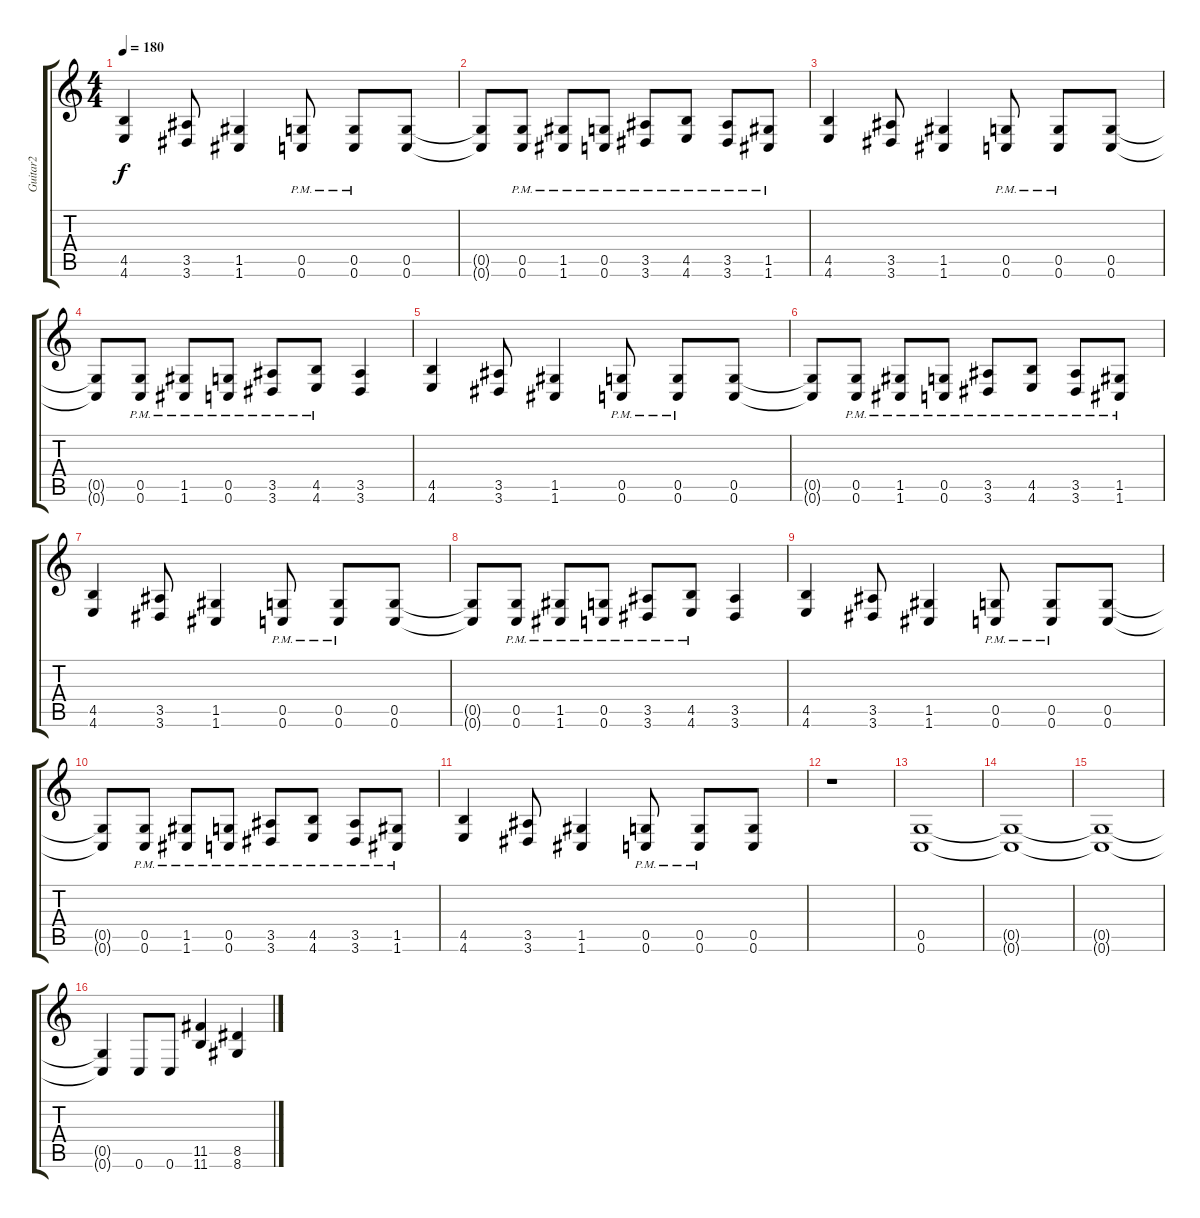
\track ("Guitar2" "Guitar2") {instrument distortionguitar}
\staff {score tabs}
\tuning (D4 A3 F3 C3 G2 C2) {hide}
\ts (4 4)
\tempo 180
\clef g2
\ks c
(4.5 4.6).4{dy f} (3.5 3.6).8 (1.5 1.6).4 (0.5{pm} 0.6{pm}).8 (0.5{pm} 0.6{pm}).8 (0.5 0.6).8 |
(0.5{t} 0.6{t}).8 (0.5{pm} 0.6{pm}).8 (1.5{pm} 1.6{pm}).8 (0.5{pm} 0.6{pm}).8 (3.5{pm} 3.6{pm}).8 (4.5{pm} 4.6{pm}).8 (3.5{pm} 3.6{pm}).8 (1.5{pm} 1.6{pm}).8 |
(4.5 4.6).4 (3.5 3.6).8 (1.5 1.6).4 (0.5{pm} 0.6{pm}).8 (0.5{pm} 0.6{pm}).8 (0.5 0.6).8 |
(0.5{t} 0.6{t}).8 (0.5{pm} 0.6{pm}).8 (1.5{pm} 1.6{pm}).8 (0.5{pm} 0.6{pm}).8 (3.5{pm} 3.6{pm}).8 (4.5{pm} 4.6{pm}).8 (3.5 3.6).4 |
(4.5 4.6).4 (3.5 3.6).8 (1.5 1.6).4 (0.5{pm} 0.6{pm}).8 (0.5{pm} 0.6{pm}).8 (0.5 0.6).8 |
(0.5{t} 0.6{t}).8 (0.5{pm} 0.6{pm}).8 (1.5{pm} 1.6{pm}).8 (0.5{pm} 0.6{pm}).8 (3.5{pm} 3.6{pm}).8 (4.5{pm} 4.6{pm}).8 (3.5{pm} 3.6{pm}).8 (1.5{pm} 1.6{pm}).8 |
(4.5 4.6).4 (3.5 3.6).8 (1.5 1.6).4 (0.5{pm} 0.6{pm}).8 (0.5{pm} 0.6{pm}).8 (0.5 0.6).8 |
(0.5{t} 0.6{t}).8 (0.5{pm} 0.6{pm}).8 (1.5{pm} 1.6{pm}).8 (0.5{pm} 0.6{pm}).8 (3.5{pm} 3.6{pm}).8 (4.5{pm} 4.6{pm}).8 (3.5 3.6).4 |
(4.5 4.6).4 (3.5 3.6).8 (1.5 1.6).4 (0.5{pm} 0.6{pm}).8 (0.5{pm} 0.6{pm}).8 (0.5 0.6).8 |
(0.5{t} 0.6{t}).8 (0.5{pm} 0.6{pm}).8 (1.5{pm} 1.6{pm}).8 (0.5{pm} 0.6{pm}).8 (3.5{pm} 3.6{pm}).8 (4.5{pm} 4.6{pm}).8 (3.5{pm} 3.6{pm}).8 (1.5{pm} 1.6{pm}).8 |
(4.5 4.6).4 (3.5 3.6).8 (1.5 1.6).4 (0.5{pm} 0.6{pm}).8 (0.5{pm} 0.6{pm}).8 (0.5 0.6).8 |
r.1 |
(0.5 0.6).1 |
(0.5{t} 0.6{t}).1 |
(0.5{t} 0.6{t}).1 |
(0.5{t} 0.6{t}).4 0.6.8 0.6.8 (11.5 11.6).4 (8.5 8.6).4
